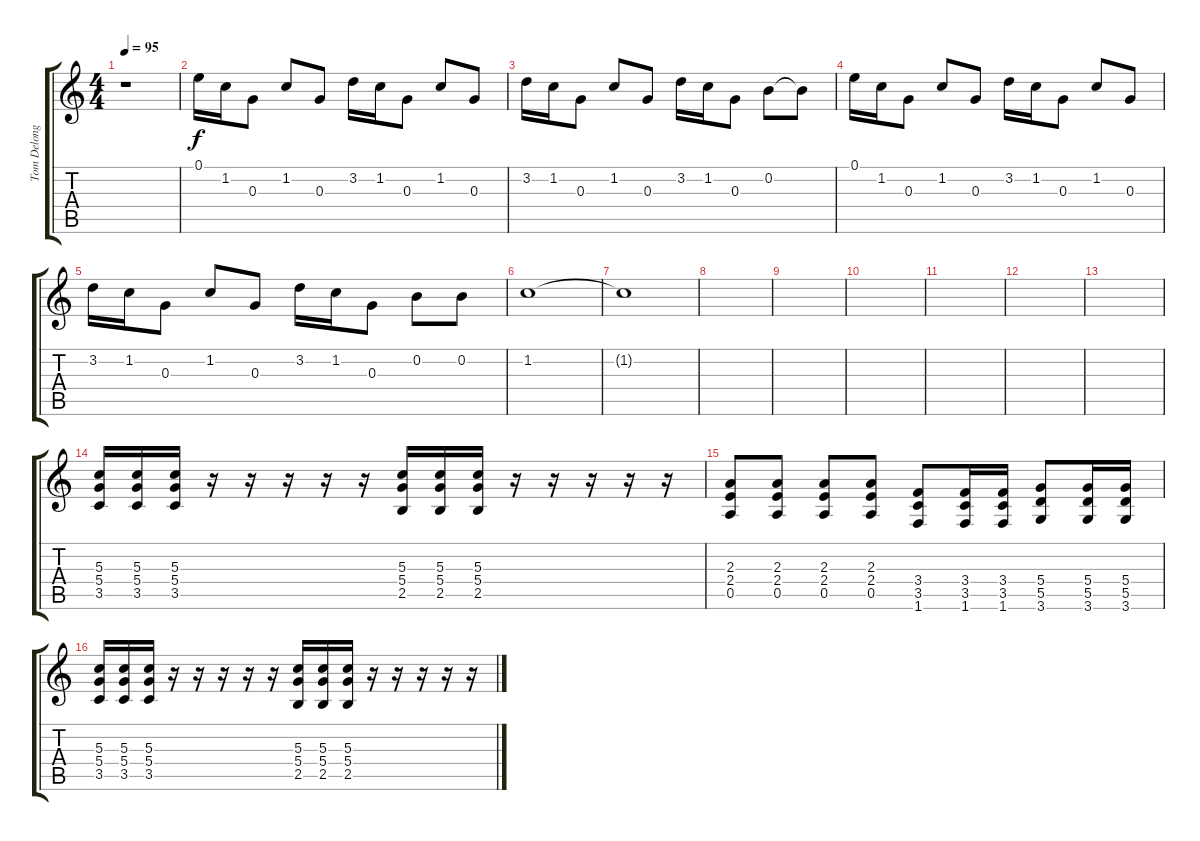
\track ("Tom Delonge" "Tom Delong") {instrument distortionguitar}
\staff {score tabs}
\tuning (E4 B3 G3 D3 A2 E2) {hide}
\ts (4 4)
\tempo 95
\clef g2
\ks c
r.1{dy f instrument distortionguitar} |
0.1.16 1.2.16 0.3.8 1.2.8 0.3.8 3.2.16 1.2.16 0.3.8 1.2.8 0.3.8 |
3.2.16 1.2.16 0.3.8 1.2.8 0.3.8 3.2.16 1.2.16 0.3.8 0.2.8 0.2{t}.8 |
0.1.16 1.2.16 0.3.8 1.2.8 0.3.8 3.2.16 1.2.16 0.3.8 1.2.8 0.3.8 |
3.2.16 1.2.16 0.3.8 1.2.8 0.3.8 3.2.16 1.2.16 0.3.8 0.2.8 0.2.8 |
1.2.1 |
1.2{t}.1 |
|
|
|
|
|
|
(5.3 5.4 3.5).16 (5.3 5.4 3.5).16 (5.3 5.4 3.5).16 r.16 r.16 r.16 r.16 r.16 (5.3 5.4 2.5).16 (5.3 5.4 2.5).16 (5.3 5.4 2.5).16 r.16 r.16 r.16 r.16 r.16 |
(2.3 2.4 0.5).8 (2.3 2.4 0.5).8 (2.3 2.4 0.5).8 (2.3 2.4 0.5).8 (3.4 3.5 1.6).8 (3.4 3.5 1.6).16 (3.4 3.5 1.6).16 (5.4 5.5 3.6).8 (5.4 5.5 3.6).16 (5.4 5.5 3.6).16 |
(5.3 5.4 3.5).16 (5.3 5.4 3.5).16 (5.3 5.4 3.5).16 r.16 r.16 r.16 r.16 r.16 (5.3 5.4 2.5).16 (5.3 5.4 2.5).16 (5.3 5.4 2.5).16 r.16 r.16 r.16 r.16 r.16
